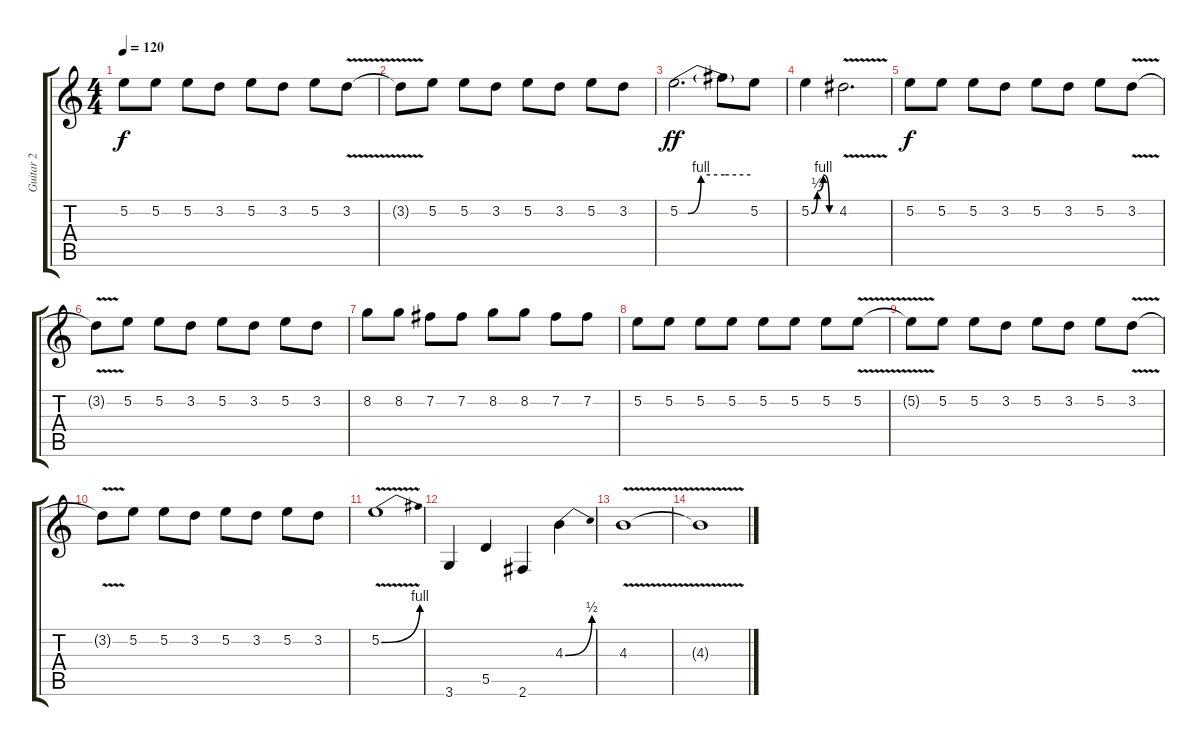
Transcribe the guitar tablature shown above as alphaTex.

\track ("Guitar 2" "Guitar 2") {instrument distortionguitar}
\staff {score tabs}
\tuning (E4 B3 G3 D3 A2 E2) {hide}
\ts (4 4)
\tempo 120
\clef g2
\ks c
5.2{t}.8{dy f} 5.2.8 5.2.8 3.2.8 5.2.8 3.2.8 5.2.8 3.2{v}.8 |
3.2{t}.8 5.2.8 5.2.8 3.2.8 5.2.8 3.2.8 5.2.8 3.2.8 |
5.2{be (custom 0 0 7 0 18 4 38 4 60 4)}.2{d dy ff} 5.2{t}.8 5.2.8 |
5.2{be (custom 0 0 15 1 30 4 45 0 60 0)}.4 4.2{v}.2{d} |
5.2.8{dy f} 5.2.8 5.2.8 3.2.8 5.2.8 3.2.8 5.2.8 3.2{v}.8 |
3.2{t}.8 5.2.8 5.2.8 3.2.8 5.2.8 3.2.8 5.2.8 3.2.8 |
8.2.8 8.2.8 7.2.8 7.2.8 8.2.8 8.2.8 7.2.8 7.2.8 |
5.2.8 5.2.8 5.2.8 5.2.8 5.2.8 5.2.8 5.2.8 5.2{v}.8 |
5.2{t}.8 5.2.8 5.2.8 3.2.8 5.2.8 3.2.8 5.2.8 3.2{v}.8 |
3.2{t}.8 5.2.8 5.2.8 3.2.8 5.2.8 3.2.8 5.2.8 3.2.8 |
5.2{be (bend 0 0 60 4) v}.1{volume 13} |
3.6.4 5.5.4 2.6.4 4.3{be (bend 0 0 60 2)}.4 |
4.3{v}.1 |
4.3{t}.1{volume 0}
